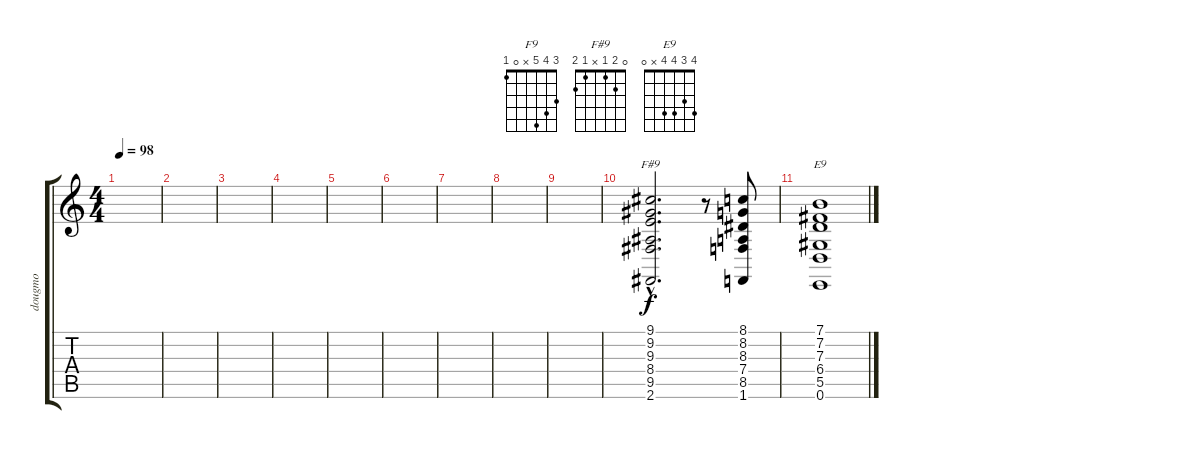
\track ("dougmo" "dougmo") {instrument drawbarorgan}
\staff {score tabs}
\tuning (E4 B3 G3 D3 A2 E2) {hide}
\chord ("F9" 3 4 5 x 0 1)
\chord ("F#9" 0 2 1 x 1 2)
\chord ("E9" 4 3 4 4 x 0)
\ts (4 4)
\tempo 98
\clef g2
\ks c
|
|
|
|
|
|
|
|
|
(9.1{hac} 9.2{hac} 9.3{hac} 8.4{hac} 9.5{hac} 2.6{hac}).2{d ch "F#9" volume 10} r.8 (8.1 8.2 8.3 7.4 8.5 1.6).8 |
(7.1 7.2 7.3 6.4 5.5 0.6).1{ch "E9"}
